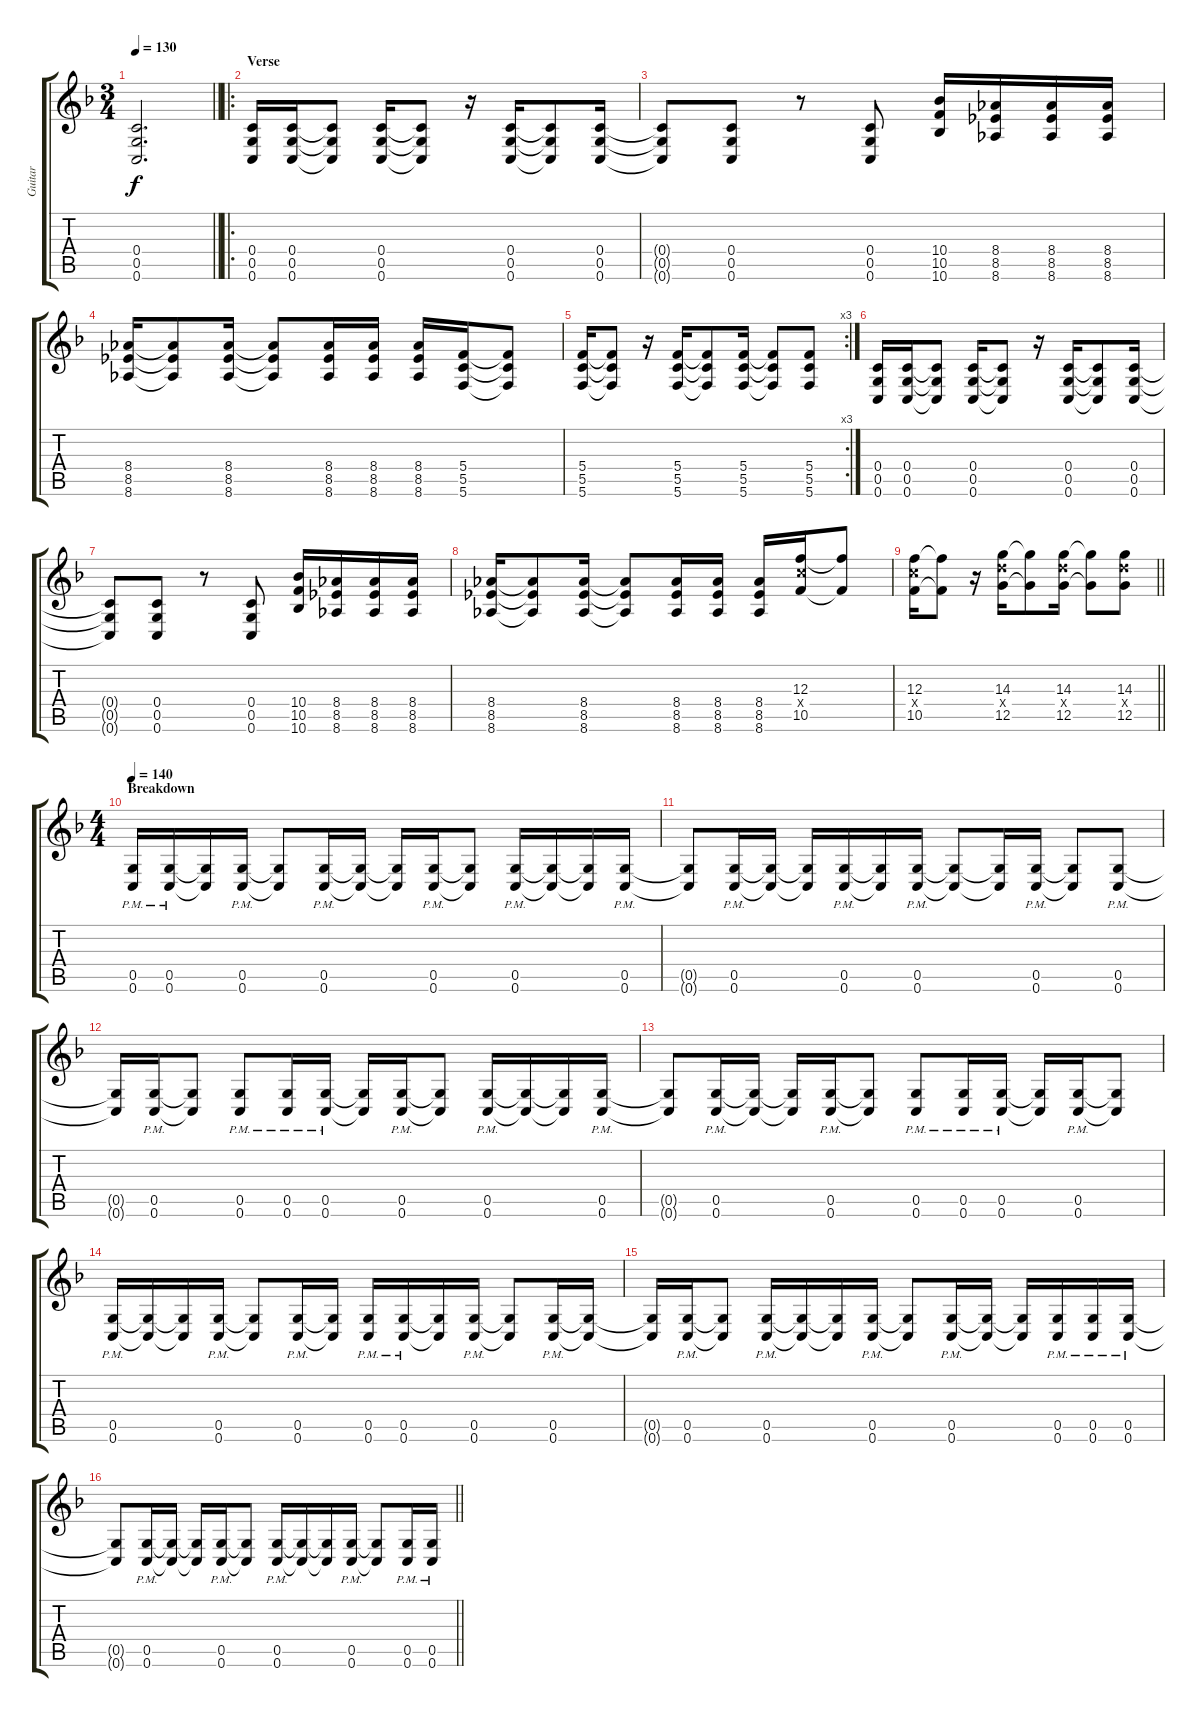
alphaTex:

\track ("Guitar" "Guitar") {instrument distortionguitar}
\staff {score tabs}
\tuning (D4 A3 F3 C3 G2 C2) {hide}
\ts (3 4)
\tempo 130
\clef g2
\barLineRight lightlight
\ks f
(0.4{t} 0.5{t} 0.6{t}).2{d dy f} |
\ro
\section ("" "Verse")
(0.4 0.5 0.6).16{volume 13} (0.4 0.5 0.6).16 (0.4{t} 0.5{t} 0.6{t}).8 (0.4 0.5 0.6).16 (0.4{t} 0.5{t} 0.6{t}).8 r.16 (0.4 0.5 0.6).16 (0.4{t} 0.5{t} 0.6{t}).8 (0.4 0.5 0.6).16 |
(0.4{t} 0.5{t} 0.6{t}).8 (0.4 0.5 0.6).8 r.8 (0.4 0.5 0.6).8 (10.4 10.5 10.6).16 (8.4 8.5 8.6).16 (8.4 8.5 8.6).16 (8.4 8.5 8.6).16 |
(8.4 8.5 8.6).16 (8.4{t} 8.5{t} 8.6{t}).8 (8.4 8.5 8.6).16 (8.4{t} 8.5{t} 8.6{t}).8 (8.4 8.5 8.6).16 (8.4 8.5 8.6).16 (8.4 8.5 8.6).16 (5.4 5.5 5.6).16 (5.4{t} 5.5{t} 5.6{t}).8 |
\rc 3
(5.4 5.5 5.6).16 (5.4{t} 5.5{t} 5.6{t}).8 r.16 (5.4 5.5 5.6).16 (5.4{t} 5.5{t} 5.6{t}).8 (5.4 5.5 5.6).16 (5.4{t} 5.5{t} 5.6{t}).8 (5.4 5.5 5.6).8 |
(0.4 0.5 0.6).16 (0.4 0.5 0.6).16 (0.4{t} 0.5{t} 0.6{t}).8 (0.4 0.5 0.6).16 (0.4{t} 0.5{t} 0.6{t}).8 r.16 (0.4 0.5 0.6).16 (0.4{t} 0.5{t} 0.6{t}).8 (0.4 0.5 0.6).16 |
(0.4{t} 0.5{t} 0.6{t}).8 (0.4 0.5 0.6).8 r.8 (0.4 0.5 0.6).8 (10.4 10.5 10.6).16 (8.4 8.5 8.6).16 (8.4 8.5 8.6).16 (8.4 8.5 8.6).16 |
(8.4 8.5 8.6).16 (8.4{t} 8.5{t} 8.6{t}).8 (8.4 8.5 8.6).16 (8.4{t} 8.5{t} 8.6{t}).8 (8.4 8.5 8.6).16 (8.4 8.5 8.6).16 (8.4 8.5 8.6).16 (12.3 12.4{x} 10.5).16 (12.3{t} 10.5{t}).8 |
\barLineRight lightlight
(12.3 12.4{x} 10.5).16 (12.3{t} 10.5{t}).8 r.16 (14.3 14.4{x} 12.5).16 (14.3{t} 12.5{t}).8 (14.3 14.4{x} 12.5).16 (14.3{t} 12.5{t}).8 (14.3 14.4{x} 12.5).8 |
\ts (4 4)
\section ("" "Breakdown")
\tempo 140
(0.5{pm} 0.6{pm}).16 (0.5{pm} 0.6{pm}).16 (0.5{t} 0.6{t}).16 (0.5{pm} 0.6{pm}).16 (0.5{t} 0.6{t}).8 (0.5{pm} 0.6{pm}).16 (0.5{t} 0.6{t}).16 (0.5{t} 0.6{t}).16 (0.5{pm} 0.6{pm}).16 (0.5{t} 0.6{t}).8 (0.5{pm} 0.6{pm}).16 (0.5{t} 0.6{t}).16 (0.5{t} 0.6{t}).16 (0.5{pm} 0.6{pm}).16 |
(0.5{t} 0.6{t}).8 (0.5{pm} 0.6{pm}).16 (0.5{t} 0.6{t}).16 (0.5{t} 0.6{t}).16 (0.5{pm} 0.6{pm}).16 (0.5{t} 0.6{t}).16 (0.5{pm} 0.6{pm}).16 (0.5{t} 0.6{t}).8 (0.5{t} 0.6{t}).16 (0.5{pm} 0.6{pm}).16 (0.5{t} 0.6{t}).8 (0.5{pm} 0.6{pm}).8 |
(0.5{t} 0.6{t}).16 (0.5{pm} 0.6{pm}).16 (0.5{t} 0.6{t}).8 (0.5{pm} 0.6{pm}).8 (0.5{pm} 0.6{pm}).16 (0.5{pm} 0.6{pm}).16 (0.5{t} 0.6{t}).16 (0.5{pm} 0.6{pm}).16 (0.5{t} 0.6{t}).8 (0.5{pm} 0.6{pm}).16 (0.5{t} 0.6{t}).16 (0.5{t} 0.6{t}).16 (0.5{pm} 0.6{pm}).16 |
(0.5{t} 0.6{t}).8 (0.5{pm} 0.6{pm}).16 (0.5{t} 0.6{t}).16 (0.5{t} 0.6{t}).16 (0.5{pm} 0.6{pm}).16 (0.5{t} 0.6{t}).8 (0.5{pm} 0.6{pm}).8 (0.5{pm} 0.6{pm}).16 (0.5{pm} 0.6{pm}).16 (0.5{t} 0.6{t}).16 (0.5{pm} 0.6{pm}).16 (0.5{t} 0.6{t}).8 |
(0.5{pm} 0.6{pm}).16 (0.5{t} 0.6{t}).16 (0.5{t} 0.6{t}).16 (0.5{pm} 0.6{pm}).16 (0.5{t} 0.6{t}).8 (0.5{pm} 0.6{pm}).16 (0.5{t} 0.6{t}).16 (0.5{pm} 0.6{pm}).16 (0.5{pm} 0.6{pm}).16 (0.5{t} 0.6{t}).16 (0.5{pm} 0.6{pm}).16 (0.5{t} 0.6{t}).8 (0.5{pm} 0.6{pm}).16 (0.5{t} 0.6{t}).16 |
(0.5{t} 0.6{t}).16 (0.5{pm} 0.6{pm}).16 (0.5{t} 0.6{t}).8 (0.5{pm} 0.6{pm}).16 (0.5{t} 0.6{t}).16 (0.5{t} 0.6{t}).16 (0.5{pm} 0.6{pm}).16 (0.5{t} 0.6{t}).8 (0.5{pm} 0.6{pm}).16 (0.5{t} 0.6{t}).16 (0.5{t} 0.6{t}).16 (0.5{pm} 0.6{pm}).16 (0.5{pm} 0.6{pm}).16 (0.5{pm} 0.6{pm}).16 |
\barLineRight lightlight
(0.5{t} 0.6{t}).8 (0.5{pm} 0.6{pm}).16 (0.5{t} 0.6{t}).16 (0.5{t} 0.6{t}).16 (0.5{pm} 0.6{pm}).16 (0.5{t} 0.6{t}).8 (0.5{pm} 0.6{pm}).16 (0.5{t} 0.6{t}).16 (0.5{t} 0.6{t}).16 (0.5{pm} 0.6{pm}).16 (0.5{t} 0.6{t}).8 (0.5{pm} 0.6{pm}).16 (0.5{pm} 0.6{pm}).16
